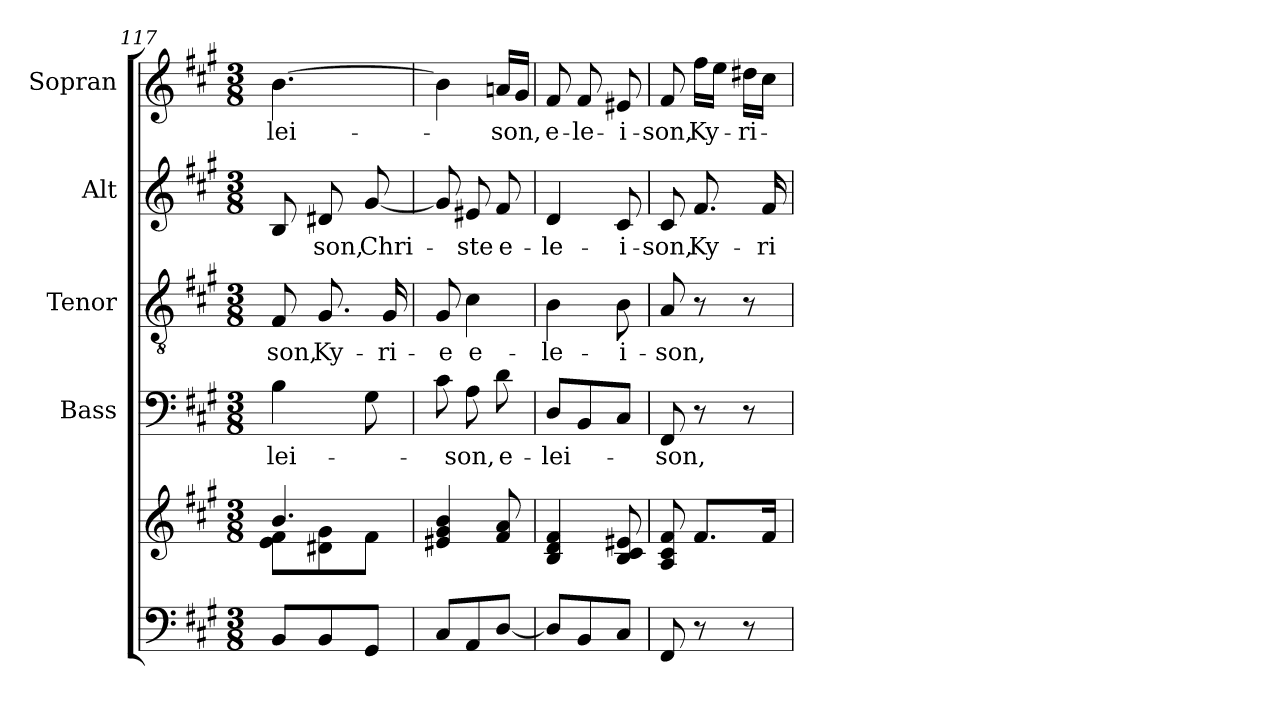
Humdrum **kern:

**kern	**kern	**kern	**text	**kern	**text	**kern	**text	**kern	**text
*part5	*part5	*part4	*part4	*part3	*part3	*part2	*part2	*part1	*part1
*staff6	*staff5	*staff4	*staff4	*staff3	*staff3	*staff2	*staff2	*staff1	*staff1
*	*	*I"Bass	*	*I"Tenor	*	*I"Alt	*	*I"Sopran	*
*	*	*I'B.	*	*I'T.	*	*I'A.	*	*I'S.	*
*clefF4	*clefG2	*clefF4	*	*clefGv2	*	*clefG2	*	*clefG2	*
*k[f#c#g#]	*k[f#c#g#]	*k[f#c#g#]	*	*k[f#c#g#]	*	*k[f#c#g#]	*	*k[f#c#g#]	*
*A:	*A:	*A:	*	*A:	*	*A:	*	*A:	*
*M3/8	*M3/8	*M3/8	*	*M3/8	*	*M3/8	*	*M3/8	*
=117	=117	=117	=117	=117	=117	=117	=117	=117	=117
*	*^	*	*	*	*	*	*	*	*
!	!	!	!	!LO:LY:b	!	!LO:LY:b	!	!	!	!LO:LY:b
8BB/L	4.b/	8e\ 8f#\L	4B\	-lei-	8F#/	-son,	8B/	.	[4.b\	-lei-
!	!	!	!	!	!	!LO:LY:b	!	!LO:LY:b	!	!
8BB/	.	8d#X\ 8g#\	.	.	8.G#/	Ky-	8d#X/	-son,	.	.
!	!	!	!	!	!	!	!	!LO:LY:b	!	!
8GG#/J	.	8f#\J	8G#\	.	.	.	[8g#/	Chri-	.	.
!	!	!	!	!	!	!LO:LY:b	!	!	!	!
.	.	.	.	.	16G#/	-ri-	.	.	.	.
*	*v	*v	*	*	*	*	*	*	*	*
!!LO:LB:g=z
=118	=118	=118	=118	=118	=118	=118	=118	=118	=118
!	!	!	!	!	!LO:LY:b	!	!	!	!
8C#/L	4e#X/ 4g#/ 4b/	8c#\	.	8G#/	-e	8g#/]	.	4b\]	.
!	!	!	!LO:LY:b	!	!LO:LY:b	!	!LO:LY:b	!	!
8AA/	.	8A\	-son,	4c#\	e-	8e#X/	-ste	.	.
!	!	!	!LO:LY:b	!	!	!	!LO:LY:b	!	!LO:LY:b
[8D/J	8f#/ 8a/	8d\	e-	.	.	8f#/	e-	16an/LL	-son,
.	.	.	.	.	.	.	.	16g#/JJ	.
=119	=119	=119	=119	=119	=119	=119	=119	=119	=119
!	!	!	!LO:LY:b	!	!LO:LY:b	!	!LO:LY:b	!	!LO:LY:b
8D/L]	4B/ 4d/ 4f#/	8D/L	-lei-	4B\	-le-	4d/	-le-	8f#/	e-
!	!	!	!	!	!	!	!	!	!LO:LY:b
8BB/	.	8BB/	.	.	.	.	.	8f#/	-le-
!	!	!	!	!	!LO:LY:b	!	!LO:LY:b	!	!LO:LY:b
8C#/J	8B/ 8c#/ 8e#X/	8C#/J	.	8B\	-i-	8c#/	-i-	8e#X/	-i-
=120	=120	=120	=120	=120	=120	=120	=120	=120	=120
!	!	!	!LO:LY:b	!	!LO:LY:b	!	!LO:LY:b	!	!LO:LY:b
8FF#/	8A/ 8c#/ 8f#/	8FF#/	-son,	8A/	-son,	8c#/	-son,	8f#/	-son,
!	!	!	!	!	!	!	!LO:LY:b	!	!LO:LY:b
8r	8.f#/L	8r	.	8r	.	8.f#/	Ky-	16ff#\LL	Ky-
.	.	.	.	.	.	.	.	16ee\JJ	.
!	!	!	!	!	!	!	!	!	!LO:LY:b
8r	.	8r	.	8r	.	.	.	16dd#X\LL	-ri-
!	!	!	!	!	!	!	!LO:LY:b	!	!
.	16f#/Jk	.	.	.	.	16f#/	-ri-	16cc#\JJ	.
=	=	=	=	=	=	=	=	=	=
*-	*-	*-	*-	*-	*-	*-	*-	*-	*-
